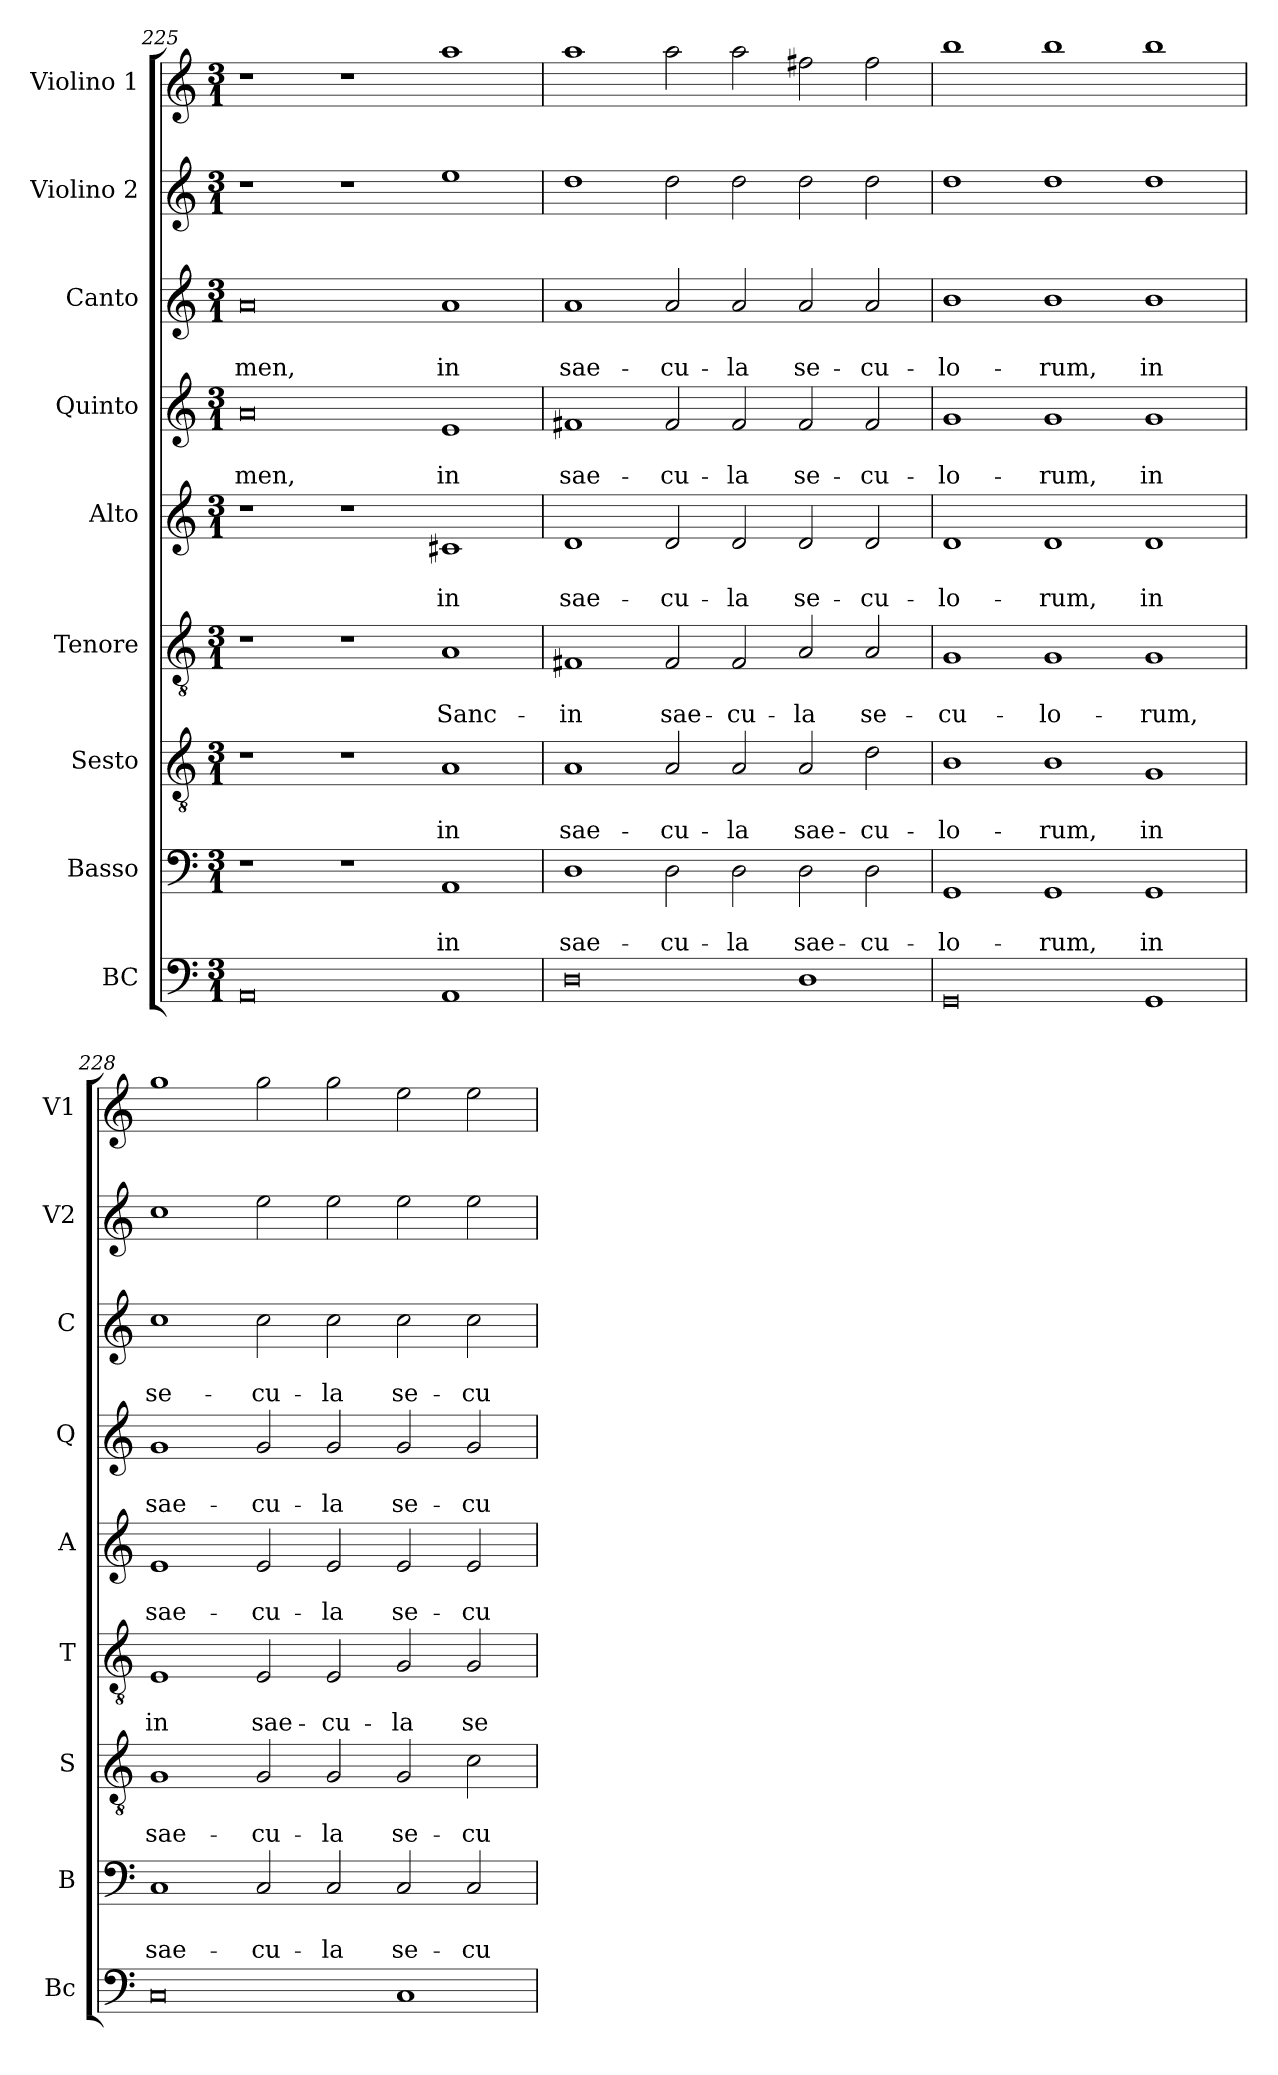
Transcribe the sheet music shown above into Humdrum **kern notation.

**kern	**kern	**text	**text	**kern	**text	**text	**kern	**text	**text	**kern	**text	**text	**kern	**text	**text	**kern	**text	**text	**kern	**kern
*part9	*part8	*part8	*part8	*part7	*part7	*part7	*part6	*part6	*part6	*part5	*part5	*part5	*part4	*part4	*part4	*part3	*part3	*part3	*part2	*part1
*staff9	*staff8	*staff8	*staff8	*staff7	*staff7	*staff7	*staff6	*staff6	*staff6	*staff5	*staff5	*staff5	*staff4	*staff4	*staff4	*staff3	*staff3	*staff3	*staff2	*staff1
*I"BC	*I"Basso	*	*	*I"Sesto	*	*	*I"Tenore	*	*	*I"Alto	*	*	*I"Quinto	*	*	*I"Canto	*	*	*I"Violino 2	*I"Violino 1
*I'Bc	*I'B	*	*	*I'S	*	*	*I'T	*	*	*I'A	*	*	*I'Q	*	*	*I'C	*	*	*I'V2	*I'V1
*clefF4	*clefF4	*	*	*clefGv2	*	*	*clefGv2	*	*	*clefG2	*	*	*clefG2	*	*	*clefG2	*	*	*clefG2	*clefG2
*k[]	*k[]	*	*	*k[]	*	*	*k[]	*	*	*k[]	*	*	*k[]	*	*	*k[]	*	*	*k[]	*k[]
*C:	*C:	*	*	*C:	*	*	*C:	*	*	*C:	*	*	*C:	*	*	*C:	*	*	*C:	*C:
*M3/1	*M3/1	*	*	*M3/1	*	*	*M3/1	*	*	*M3/1	*	*	*M3/1	*	*	*M3/1	*	*	*M3/1	*M3/1
=225	=225	=225	=225	=225	=225	=225	=225	=225	=225	=225	=225	=225	=225	=225	=225	=225	=225	=225	=225	=225
!	!	!	!	!	!	!	!	!	!	!	!	!	!	!	!LO:LY:b	!	!	!LO:LY:b	!	!
0AA	1r	.	.	1r	.	.	1r	.	.	1r	.	.	0a	.	-men,	0a	.	-men,	1r	1r
.	1r	.	.	1r	.	.	1r	.	.	1r	.	.	.	.	.	.	.	.	1r	1r
!	!	!	!LO:LY:b	!	!	!LO:LY:b	!	!	!LO:LY:b	!	!	!LO:LY:b	!	!	!LO:LY:b	!	!	!LO:LY:b	!	!
1AA	1AA	.	in	1A	.	in	1A	.	Sanc-	1c#X	.	in	1e	.	in	1a	.	in	1ee	1aa
=226	=226	=226	=226	=226	=226	=226	=226	=226	=226	=226	=226	=226	=226	=226	=226	=226	=226	=226	=226	=226
!	!	!	!LO:LY:b	!	!	!LO:LY:b	!	!	!LO:LY:b	!	!	!LO:LY:b	!	!	!LO:LY:b	!	!	!LO:LY:b	!	!
0D	1D	.	sae-	1A	.	sae-	1F#X	.	-in	1d	.	sae-	1f#X	.	sae-	1a	.	sae-	1dd	1aa
!	!	!	!LO:LY:b	!	!	!LO:LY:b	!	!	!LO:LY:b	!	!	!LO:LY:b	!	!	!LO:LY:b	!	!	!LO:LY:b	!	!
.	2D\	.	-cu-	2A/	.	-cu-	2F#/	.	sae-	2d/	.	-cu-	2f#/	.	-cu-	2a/	.	-cu-	2dd\	2aa\
!	!	!	!LO:LY:b	!	!	!LO:LY:b	!	!	!LO:LY:b	!	!	!LO:LY:b	!	!	!LO:LY:b	!	!	!LO:LY:b	!	!
.	2D\	.	-la	2A/	.	-la	2F#/	.	-cu-	2d/	.	-la	2f#/	.	-la	2a/	.	-la	2dd\	2aa\
!	!	!	!LO:LY:b	!	!	!LO:LY:b	!	!	!LO:LY:b	!	!	!LO:LY:b	!	!	!LO:LY:b	!	!	!LO:LY:b	!	!
1D	2D\	.	sae-	2A/	.	sae-	2A/	.	-la	2d/	.	se-	2f#/	.	se-	2a/	.	se-	2dd\	2ff#X\
!	!	!	!LO:LY:b	!	!	!LO:LY:b	!	!	!LO:LY:b	!	!	!LO:LY:b	!	!	!LO:LY:b	!	!	!LO:LY:b	!	!
.	2D\	.	-cu-	2d\	.	-cu-	2A/	.	se-	2d/	.	-cu-	2f#/	.	-cu-	2a/	.	-cu-	2dd\	2ff#\
!!LO:PB:g=z
=227	=227	=227	=227	=227	=227	=227	=227	=227	=227	=227	=227	=227	=227	=227	=227	=227	=227	=227	=227	=227
!	!	!	!LO:LY:b	!	!	!LO:LY:b	!	!	!LO:LY:b	!	!	!LO:LY:b	!	!	!LO:LY:b	!	!	!LO:LY:b	!	!
0GG	1GG	.	-lo-	1B	.	-lo-	1G	.	-cu-	1d	.	-lo-	1g	.	-lo-	1b	.	-lo-	1dd	1bb
!	!	!	!LO:LY:b	!	!	!LO:LY:b	!	!	!LO:LY:b	!	!	!LO:LY:b	!	!	!LO:LY:b	!	!	!LO:LY:b	!	!
.	1GG	.	-rum,	1B	.	-rum,	1G	.	-lo-	1d	.	-rum,	1g	.	-rum,	1b	.	-rum,	1dd	1bb
!	!	!	!LO:LY:b	!	!	!LO:LY:b	!	!	!LO:LY:b	!	!	!LO:LY:b	!	!	!LO:LY:b	!	!	!LO:LY:b	!	!
1GG	1GG	.	in	1G	.	in	1G	.	-rum,	1d	.	in	1g	.	in	1b	.	in	1dd	1bb
=228	=228	=228	=228	=228	=228	=228	=228	=228	=228	=228	=228	=228	=228	=228	=228	=228	=228	=228	=228	=228
!	!	!	!LO:LY:b	!	!	!LO:LY:b	!	!	!LO:LY:b	!	!	!LO:LY:b	!	!	!LO:LY:b	!	!	!LO:LY:b	!	!
0C	1C	.	sae-	1G	.	sae-	1E	.	in	1e	.	sae-	1g	.	sae-	1cc	.	se-	1cc	1gg
!	!	!	!LO:LY:b	!	!	!LO:LY:b	!	!	!LO:LY:b	!	!	!LO:LY:b	!	!	!LO:LY:b	!	!	!LO:LY:b	!	!
.	2C/	.	-cu-	2G/	.	-cu-	2E/	.	sae-	2e/	.	-cu-	2g/	.	-cu-	2cc\	.	-cu-	2ee\	2gg\
!	!	!	!LO:LY:b	!	!	!LO:LY:b	!	!	!LO:LY:b	!	!	!LO:LY:b	!	!	!LO:LY:b	!	!	!LO:LY:b	!	!
.	2C/	.	-la	2G/	.	-la	2E/	.	-cu-	2e/	.	-la	2g/	.	-la	2cc\	.	-la	2ee\	2gg\
!	!	!	!LO:LY:b	!	!	!LO:LY:b	!	!	!LO:LY:b	!	!	!LO:LY:b	!	!	!LO:LY:b	!	!	!LO:LY:b	!	!
1C	2C/	.	se-	2G/	.	se-	2G/	.	-la	2e/	.	se-	2g/	.	se-	2cc\	.	se-	2ee\	2ee\
!	!	!	!LO:LY:b	!	!	!LO:LY:b	!	!	!LO:LY:b	!	!	!LO:LY:b	!	!	!LO:LY:b	!	!	!LO:LY:b	!	!
.	2C/	.	-cu-	2c\	.	-cu-	2G/	.	se-	2e/	.	-cu-	2g/	.	-cu-	2cc\	.	-cu-	2ee\	2ee\
=	=	=	=	=	=	=	=	=	=	=	=	=	=	=	=	=	=	=	=	=
*-	*-	*-	*-	*-	*-	*-	*-	*-	*-	*-	*-	*-	*-	*-	*-	*-	*-	*-	*-	*-
